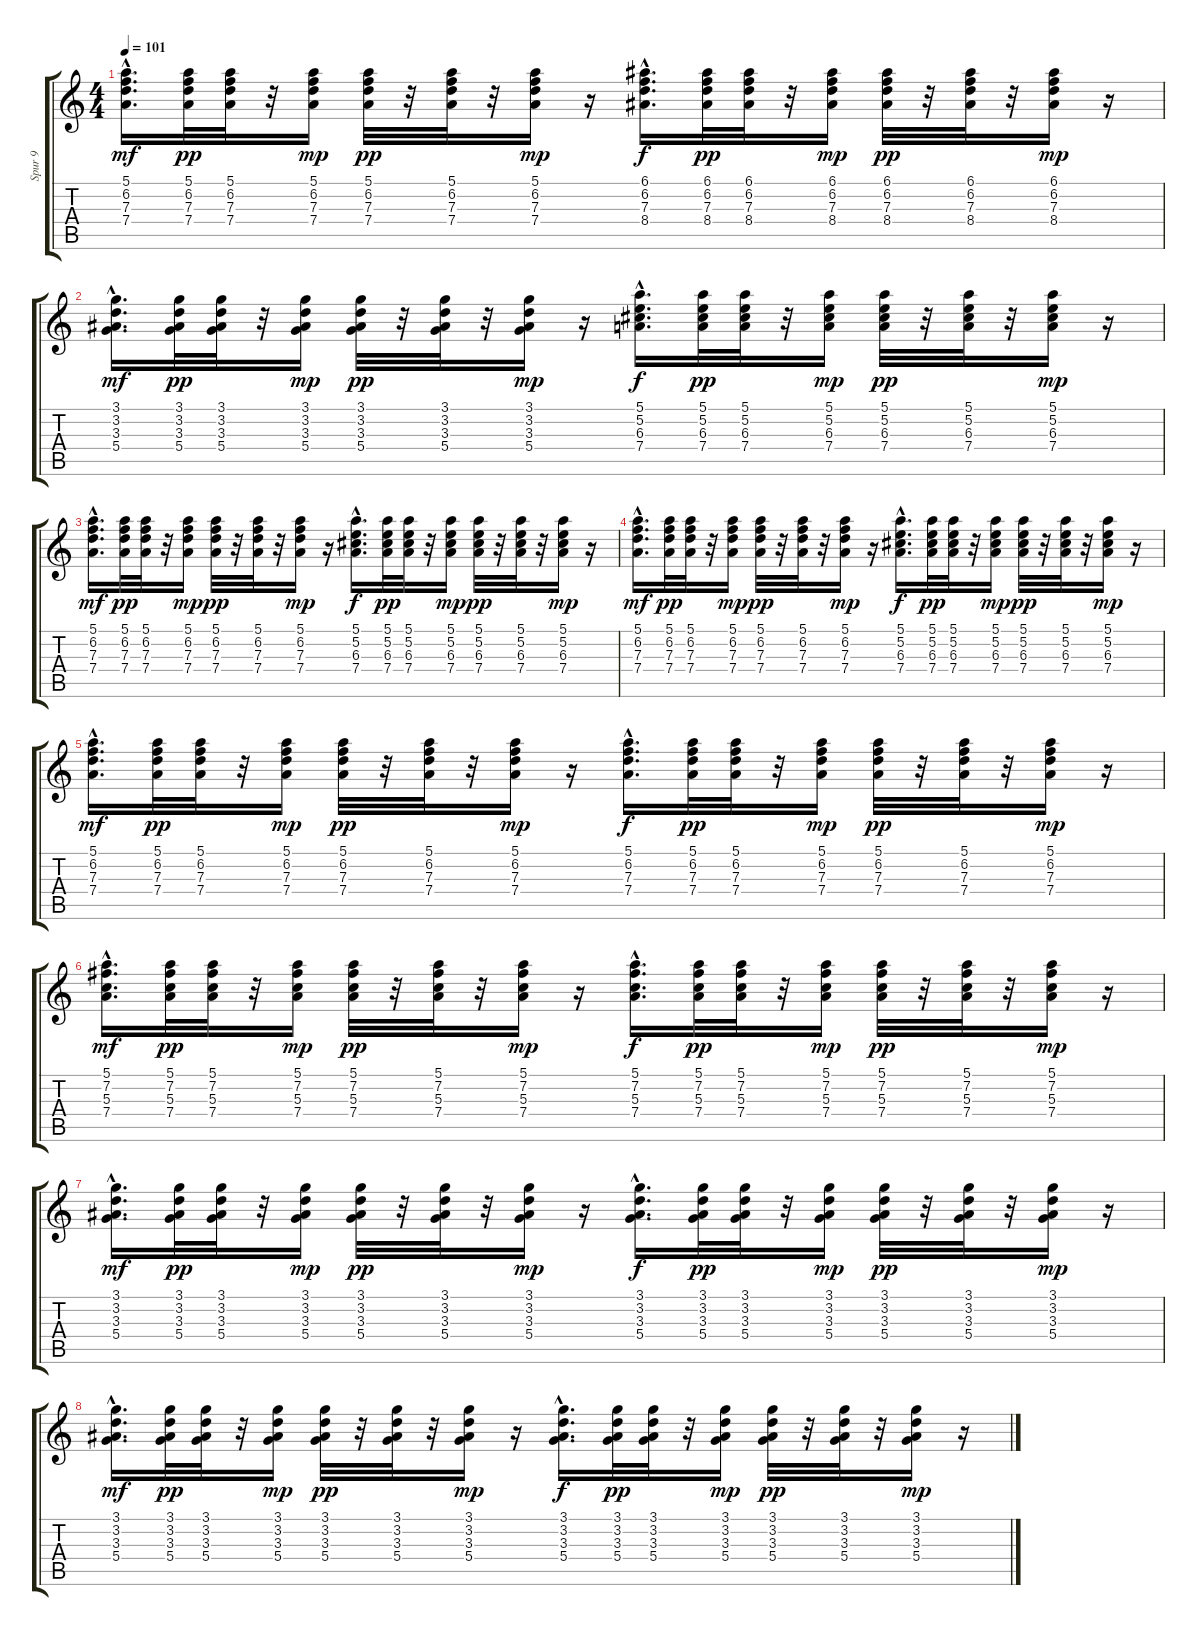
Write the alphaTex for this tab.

\track ("Spur 9" "Spur 9") {instrument electricguitarclean}
\staff {score tabs}
\tuning (E4 B3 G3 D3 A2 E2) {hide}
\ts (4 4)
\tempo 101
\clef g2
\ks c
(5.1{hac} 6.2{hac} 7.3{hac} 7.4{hac}).16{d dy mf} (5.1 6.2 7.3 7.4).32{dy pp} (5.1 6.2 7.3 7.4).32 r.32 (5.1 6.2 7.3 7.4).16{dy mp} (5.1 6.2 7.3 7.4).32{dy pp} r.32 (5.1 6.2 7.3 7.4).32 r.32 (5.1 6.2 7.3 7.4).16{dy mp} r.16 (6.1{hac} 6.2{hac} 7.3{hac} 8.4{hac}).16{d dy f} (6.1 6.2 7.3 8.4).32{dy pp} (6.1 6.2 7.3 8.4).32 r.32 (6.1 6.2 7.3 8.4).16{dy mp} (6.1 6.2 7.3 8.4).32{dy pp} r.32 (6.1 6.2 7.3 8.4).32 r.32 (6.1 6.2 7.3 8.4).16{dy mp} r.16 |
(3.1{hac} 3.2{hac} 3.3{hac} 5.4{hac}).16{d dy mf} (3.1 3.2 3.3 5.4).32{dy pp} (3.1 3.2 3.3 5.4).32 r.32 (3.1 3.2 3.3 5.4).16{dy mp} (3.1 3.2 3.3 5.4).32{dy pp} r.32 (3.1 3.2 3.3 5.4).32 r.32 (3.1 3.2 3.3 5.4).16{dy mp} r.16 (5.1{hac} 5.2{hac} 6.3{hac} 7.4{hac}).16{d dy f} (5.1 5.2 6.3 7.4).32{dy pp} (5.1 5.2 6.3 7.4).32 r.32 (5.1 5.2 6.3 7.4).16{dy mp} (5.1 5.2 6.3 7.4).32{dy pp} r.32 (5.1 5.2 6.3 7.4).32 r.32 (5.1 5.2 6.3 7.4).16{dy mp} r.16 |
(5.1{hac} 6.2{hac} 7.3{hac} 7.4{hac}).16{d dy mf} (5.1 6.2 7.3 7.4).32{dy pp} (5.1 6.2 7.3 7.4).32 r.32 (5.1 6.2 7.3 7.4).16{dy mp} (5.1 6.2 7.3 7.4).32{dy pp} r.32 (5.1 6.2 7.3 7.4).32 r.32 (5.1 6.2 7.3 7.4).16{dy mp} r.16 (5.1{hac} 5.2{hac} 6.3{hac} 7.4{hac}).16{d dy f} (5.1 5.2 6.3 7.4).32{dy pp} (5.1 5.2 6.3 7.4).32 r.32 (5.1 5.2 6.3 7.4).16{dy mp} (5.1 5.2 6.3 7.4).32{dy pp} r.32 (5.1 5.2 6.3 7.4).32 r.32 (5.1 5.2 6.3 7.4).16{dy mp} r.16 |
(5.1{hac} 6.2{hac} 7.3{hac} 7.4{hac}).16{d dy mf} (5.1 6.2 7.3 7.4).32{dy pp} (5.1 6.2 7.3 7.4).32 r.32 (5.1 6.2 7.3 7.4).16{dy mp} (5.1 6.2 7.3 7.4).32{dy pp} r.32 (5.1 6.2 7.3 7.4).32 r.32 (5.1 6.2 7.3 7.4).16{dy mp} r.16 (5.1{hac} 5.2{hac} 6.3{hac} 7.4{hac}).16{d dy f} (5.1 5.2 6.3 7.4).32{dy pp} (5.1 5.2 6.3 7.4).32 r.32 (5.1 5.2 6.3 7.4).16{dy mp} (5.1 5.2 6.3 7.4).32{dy pp} r.32 (5.1 5.2 6.3 7.4).32 r.32 (5.1 5.2 6.3 7.4).16{dy mp} r.16 |
(5.1{hac} 6.2{hac} 7.3{hac} 7.4{hac}).16{d dy mf} (5.1 6.2 7.3 7.4).32{dy pp} (5.1 6.2 7.3 7.4).32 r.32 (5.1 6.2 7.3 7.4).16{dy mp} (5.1 6.2 7.3 7.4).32{dy pp} r.32 (5.1 6.2 7.3 7.4).32 r.32 (5.1 6.2 7.3 7.4).16{dy mp} r.16 (5.1{hac} 6.2{hac} 7.3{hac} 7.4{hac}).16{d dy f} (5.1 6.2 7.3 7.4).32{dy pp} (5.1 6.2 7.3 7.4).32 r.32 (5.1 6.2 7.3 7.4).16{dy mp} (5.1 6.2 7.3 7.4).32{dy pp} r.32 (5.1 6.2 7.3 7.4).32 r.32 (5.1 6.2 7.3 7.4).16{dy mp} r.16 |
(5.1{hac} 7.2{hac} 5.3{hac} 7.4{hac}).16{d dy mf} (5.1 7.2 5.3 7.4).32{dy pp} (5.1 7.2 5.3 7.4).32 r.32 (5.1 7.2 5.3 7.4).16{dy mp} (5.1 7.2 5.3 7.4).32{dy pp} r.32 (5.1 7.2 5.3 7.4).32 r.32 (5.1 7.2 5.3 7.4).16{dy mp} r.16 (5.1{hac} 7.2{hac} 5.3{hac} 7.4{hac}).16{d dy f} (5.1 7.2 5.3 7.4).32{dy pp} (5.1 7.2 5.3 7.4).32 r.32 (5.1 7.2 5.3 7.4).16{dy mp} (5.1 7.2 5.3 7.4).32{dy pp} r.32 (5.1 7.2 5.3 7.4).32 r.32 (5.1 7.2 5.3 7.4).16{dy mp} r.16 |
(3.1{hac} 3.2{hac} 3.3{hac} 5.4{hac}).16{d dy mf} (3.1 3.2 3.3 5.4).32{dy pp} (3.1 3.2 3.3 5.4).32 r.32 (3.1 3.2 3.3 5.4).16{dy mp} (3.1 3.2 3.3 5.4).32{dy pp} r.32 (3.1 3.2 3.3 5.4).32 r.32 (3.1 3.2 3.3 5.4).16{dy mp} r.16 (3.1{hac} 3.2{hac} 3.3{hac} 5.4{hac}).16{d dy f} (3.1 3.2 3.3 5.4).32{dy pp} (3.1 3.2 3.3 5.4).32 r.32 (3.1 3.2 3.3 5.4).16{dy mp} (3.1 3.2 3.3 5.4).32{dy pp} r.32 (3.1 3.2 3.3 5.4).32 r.32 (3.1 3.2 3.3 5.4).16{dy mp} r.16 |
(3.1{hac} 3.2{hac} 3.3{hac} 5.4{hac}).16{d dy mf} (3.1 3.2 3.3 5.4).32{dy pp} (3.1 3.2 3.3 5.4).32 r.32 (3.1 3.2 3.3 5.4).16{dy mp} (3.1 3.2 3.3 5.4).32{dy pp} r.32 (3.1 3.2 3.3 5.4).32 r.32 (3.1 3.2 3.3 5.4).16{dy mp} r.16 (3.1{hac} 3.2{hac} 3.3{hac} 5.4{hac}).16{d dy f} (3.1 3.2 3.3 5.4).32{dy pp} (3.1 3.2 3.3 5.4).32 r.32 (3.1 3.2 3.3 5.4).16{dy mp} (3.1 3.2 3.3 5.4).32{dy pp} r.32 (3.1 3.2 3.3 5.4).32 r.32 (3.1 3.2 3.3 5.4).16{dy mp} r.16
